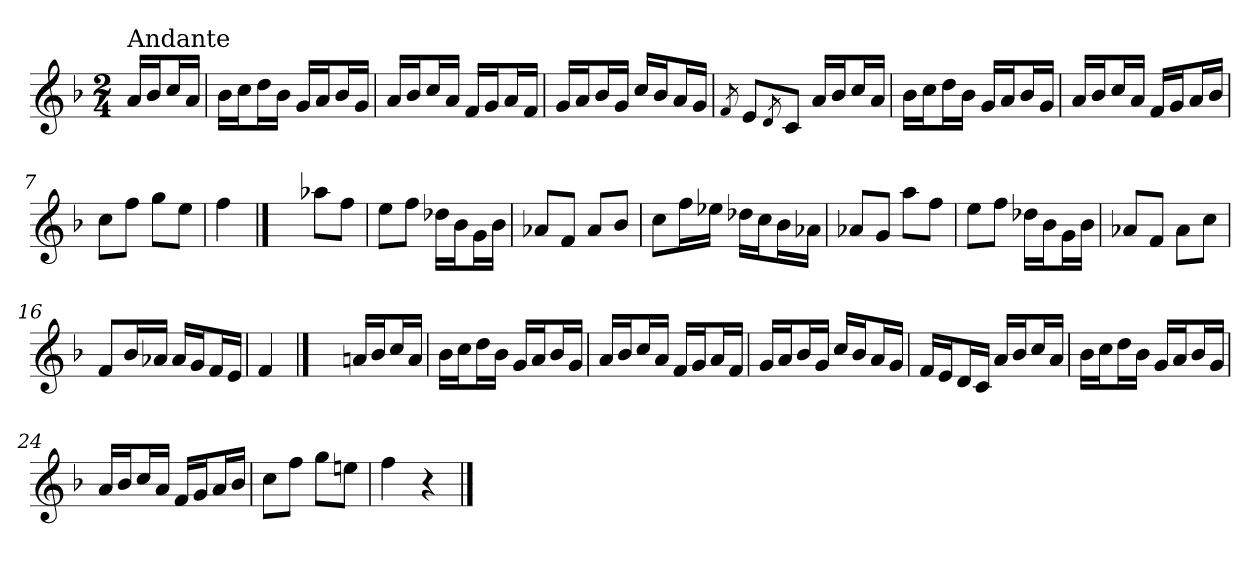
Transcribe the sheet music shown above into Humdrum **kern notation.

**kern
*part1
*staff1
*clefG2
*k[b-]
*F:
*M2/4
=
!LO:TX:a:t=Andante
16a/LL
16b-/J
16cc/L
16a/JJ
=1
16b-\LL
16cc\J
16dd\L
16b-\JJ
16g/LL
16a/J
16b-/L
16g/JJ
=2
16a/LL
16b-/J
16cc/L
16a/JJ
16f/LL
16g/J
16a/L
16f/JJ
=3
16g/LL
16a/J
16b-/L
16g/JJ
16cc/LL
16b-/J
16a/L
16g/JJ
!!LO:LB:g=z
=4
8qf/
8e/L
8qd/
8c/J
16a/LL
16b-/J
16cc/L
16a/JJ
=5
16b-\LL
16cc\J
16dd\L
16b-\JJ
16g/LL
16a/J
16b-/L
16g/JJ
=6
16a/LL
16b-/J
16cc/L
16a/JJ
16f/LL
16g/J
16a/L
16b-/JJ
=7
8cc\L
8ff\J
8gg\L
8ee\J
=8
4ff\
==9
4ryy
8aa-X\L
8ff\J
!!LO:LB:g=z
=10
8ee\L
8ff\J
16dd-X\LL
16b-\J
16g\L
16b-\JJ
=11
8a-X/L
8f/J
8a-/L
8b-/J
=12
8cc\L
16ff\L
16ee-X\JJ
16dd-X\LL
16cc\J
16b-\L
16a-X\JJ
=13
8a-X/L
8g/J
8aa\L
8ff\J
=14
8ee\L
8ff\J
16dd-X\LL
16b-\J
16g\L
16b-\JJ
=15
8a-X/L
8f/J
8a-\L
8cc\J
!!LO:LB:g=z
=16
8f/L
16b-/L
16a-X/JJ
16a-/LL
16g/J
16f/L
16e/JJ
=17
4f/
==18
4ryy
16an/LL
16b-/J
16cc/L
16a/JJ
=19
16b-\LL
16cc\J
16dd\L
16b-\JJ
16g/LL
16a/J
16b-/L
16g/JJ
=20
16a/LL
16b-/J
16cc/L
16a/JJ
16f/LL
16g/J
16a/L
16f/JJ
!!LO:LB:g=z
=21
16g/LL
16a/J
16b-/L
16g/JJ
16cc/LL
16b-/J
16a/L
16g/JJ
=22
16f/LL
16e/J
16d/L
16c/JJ
16a/LL
16b-/J
16cc/L
16a/JJ
=23
16b-\LL
16cc\J
16dd\L
16b-\JJ
16g/LL
16a/J
16b-/L
16g/JJ
=24
16a/LL
16b-/J
16cc/L
16a/JJ
16f/LL
16g/J
16a/L
16b-/JJ
=25
8cc\L
8ff\J
8gg\L
8een\J
!!LO:LB:g=z
=26
4ff\
4r
==
*-
